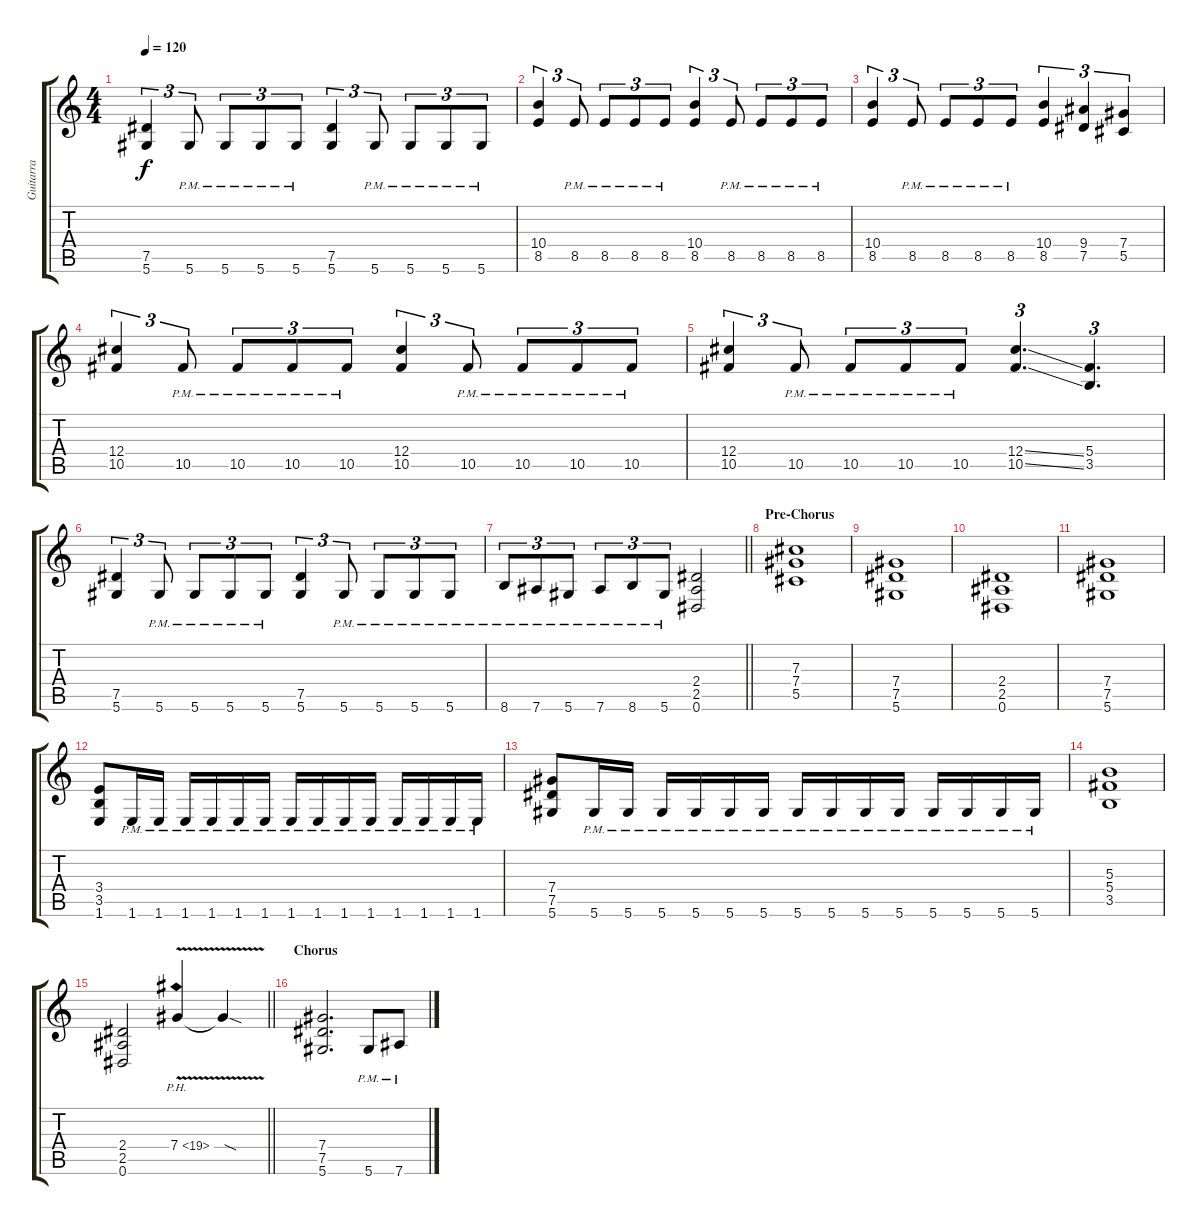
\track ("Guitarra" "Guitarra") {instrument overdrivenguitar}
\staff {score tabs}
\tuning (Eb4 Bb3 Gb3 Db3 Ab2 Eb2) {hide}
\ts (4 4)
\tempo 120
\clef g2
\ks c
(7.5 5.6).4{tu (3 2) dy f} 5.6{pm}.8{tu (3 2)} 5.6{pm}.8{tu (3 2)} 5.6{pm}.8{tu (3 2)} 5.6{pm}.8{tu (3 2)} (7.5 5.6).4{tu (3 2)} 5.6{pm}.8{tu (3 2)} 5.6{pm}.8{tu (3 2)} 5.6{pm}.8{tu (3 2)} 5.6{pm}.8{tu (3 2)} |
(10.4 8.5).4{tu (3 2)} 8.5{pm}.8{tu (3 2)} 8.5{pm}.8{tu (3 2)} 8.5{pm}.8{tu (3 2)} 8.5{pm}.8{tu (3 2)} (10.4 8.5).4{tu (3 2)} 8.5{pm}.8{tu (3 2)} 8.5{pm}.8{tu (3 2)} 8.5{pm}.8{tu (3 2)} 8.5{pm}.8{tu (3 2)} |
(10.4 8.5).4{tu (3 2)} 8.5{pm}.8{tu (3 2)} 8.5{pm}.8{tu (3 2)} 8.5{pm}.8{tu (3 2)} 8.5{pm}.8{tu (3 2)} (10.4 8.5).4{tu (3 2)} (9.4 7.5).4{tu (3 2)} (7.4 5.5).4{tu (3 2)} |
(12.4 10.5).4{tu (3 2)} 10.5{pm}.8{tu (3 2)} 10.5{pm}.8{tu (3 2)} 10.5{pm}.8{tu (3 2)} 10.5{pm}.8{tu (3 2)} (12.4 10.5).4{tu (3 2)} 10.5{pm}.8{tu (3 2)} 10.5{pm}.8{tu (3 2)} 10.5{pm}.8{tu (3 2)} 10.5{pm}.8{tu (3 2)} |
(12.4 10.5).4{tu (3 2)} 10.5{pm}.8{tu (3 2)} 10.5{pm}.8{tu (3 2)} 10.5{pm}.8{tu (3 2)} 10.5{pm}.8{tu (3 2)} (12.4{ss} 10.5{ss}).4{d tu (3 2)} (5.4 3.5).4{d tu (3 2)} |
(7.5 5.6).4{tu (3 2)} 5.6{pm}.8{tu (3 2)} 5.6{pm}.8{tu (3 2)} 5.6{pm}.8{tu (3 2)} 5.6{pm}.8{tu (3 2)} (7.5 5.6).4{tu (3 2)} 5.6{pm}.8{tu (3 2)} 5.6{pm}.8{tu (3 2)} 5.6{pm}.8{tu (3 2)} 5.6{pm}.8{tu (3 2)} |
\barLineRight lightlight
8.6{pm}.8{tu (3 2)} 7.6{pm}.8{tu (3 2)} 5.6{pm}.8{tu (3 2)} 7.6{pm}.8{tu (3 2)} 8.6{pm}.8{tu (3 2)} 5.6{pm}.8{tu (3 2)} (2.4 2.5 0.6).2 |
\section ("" "Pre-Chorus")
(7.3 7.4 5.5).1 |
(7.4 7.5 5.6).1 |
(2.4 2.5 0.6).1 |
(7.4 7.5 5.6).1 |
(3.4 3.5 1.6).8 1.6{pm}.16 1.6{pm}.16 1.6{pm}.16 1.6{pm}.16 1.6{pm}.16 1.6{pm}.16 1.6{pm}.16 1.6{pm}.16 1.6{pm}.16 1.6{pm}.16 1.6{pm}.16 1.6{pm}.16 1.6{pm}.16 1.6{pm}.16 |
(7.4 7.5 5.6).8 5.6{pm}.16 5.6{pm}.16 5.6{pm}.16 5.6{pm}.16 5.6{pm}.16 5.6{pm}.16 5.6{pm}.16 5.6{pm}.16 5.6{pm}.16 5.6{pm}.16 5.6{pm}.16 5.6{pm}.16 5.6{pm}.16 5.6{pm}.16 |
(5.3 5.4 3.5).1 |
\barLineRight lightlight
(2.4 2.5 0.6).2 7.4{ph 12 v}.4 7.4{sod t}.4 |
\section ("" "Chorus")
(7.4 7.5 5.6).2{d} 5.6{pm}.8 7.6{pm}.8
